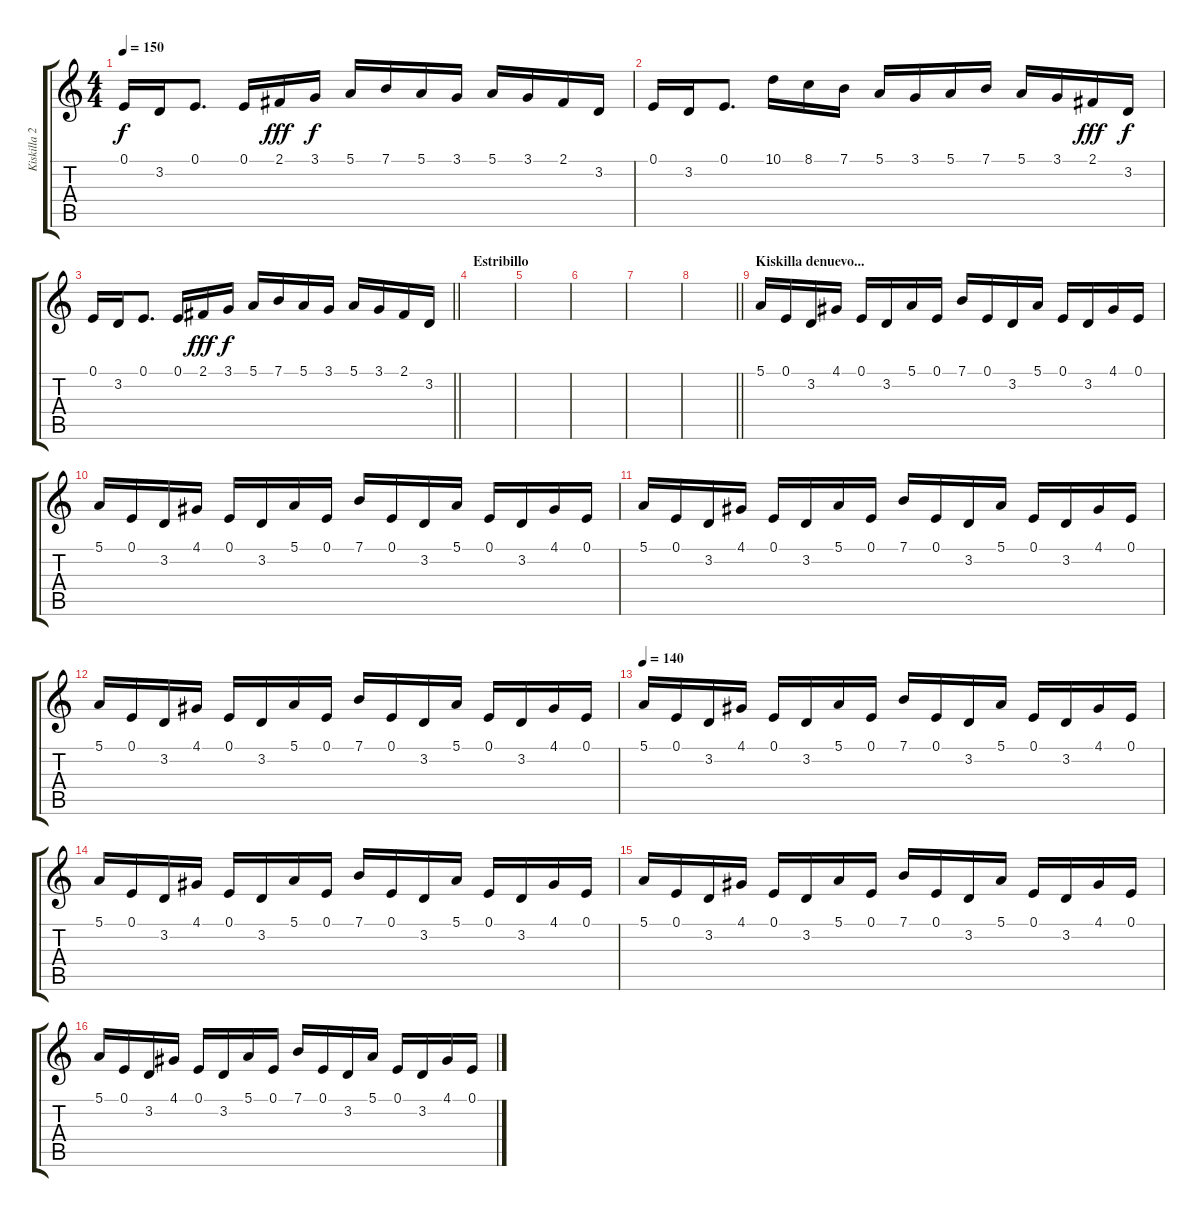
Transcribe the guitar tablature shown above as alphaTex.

\track ("Kiskilla 2" "Kiskilla 2") {instrument stringensemble1}
\staff {score tabs}
\tuning (E4 B3 G3 D3 A2 E2) {hide}
\ts (4 4)
\tempo 150
\clef g2
\ks c
0.1.16{dy f} 3.2.16 0.1.8{d} 0.1.16 2.1.16{dy fff} 3.1.16{dy f} 5.1.16 7.1.16 5.1.16 3.1.16 5.1.16 3.1.16 2.1.16 3.2.16 |
0.1.16 3.2.16 0.1.8{d} 10.1.16 8.1.16 7.1.16 5.1.16 3.1.16 5.1.16 7.1.16 5.1.16 3.1.16 2.1.16{dy fff} 3.2.16{dy f} |
\barLineRight lightlight
0.1.16 3.2.16 0.1.8{d} 0.1.16 2.1.16{dy fff} 3.1.16{dy f} 5.1.16 7.1.16 5.1.16 3.1.16 5.1.16 3.1.16 2.1.16 3.2.16 |
\section ("" "Estribillo")
|
|
|
|
\barLineRight lightlight
|
\section ("" "Kiskilla denuevo...")
5.1.16 0.1.16 3.2.16 4.1.16 0.1.16 3.2.16 5.1.16 0.1.16 7.1.16 0.1.16 3.2.16 5.1.16 0.1.16 3.2.16 4.1.16 0.1.16 |
5.1.16 0.1.16 3.2.16 4.1.16 0.1.16 3.2.16 5.1.16 0.1.16 7.1.16 0.1.16 3.2.16 5.1.16 0.1.16 3.2.16 4.1.16 0.1.16 |
5.1.16 0.1.16 3.2.16 4.1.16 0.1.16 3.2.16 5.1.16 0.1.16 7.1.16 0.1.16 3.2.16 5.1.16 0.1.16 3.2.16 4.1.16 0.1.16 |
5.1.16 0.1.16 3.2.16 4.1.16 0.1.16 3.2.16 5.1.16 0.1.16 7.1.16 0.1.16 3.2.16 5.1.16 0.1.16 3.2.16 4.1.16 0.1.16 |
\tempo 140
5.1.16 0.1.16 3.2.16 4.1.16 0.1.16 3.2.16 5.1.16 0.1.16 7.1.16 0.1.16 3.2.16 5.1.16 0.1.16 3.2.16 4.1.16 0.1.16 |
5.1.16 0.1.16 3.2.16 4.1.16 0.1.16 3.2.16 5.1.16 0.1.16 7.1.16 0.1.16 3.2.16 5.1.16 0.1.16 3.2.16 4.1.16 0.1.16 |
5.1.16 0.1.16 3.2.16 4.1.16 0.1.16 3.2.16 5.1.16 0.1.16 7.1.16 0.1.16 3.2.16 5.1.16 0.1.16 3.2.16 4.1.16 0.1.16 |
5.1.16 0.1.16 3.2.16 4.1.16 0.1.16 3.2.16 5.1.16 0.1.16 7.1.16 0.1.16 3.2.16 5.1.16 0.1.16 3.2.16 4.1.16 0.1.16
